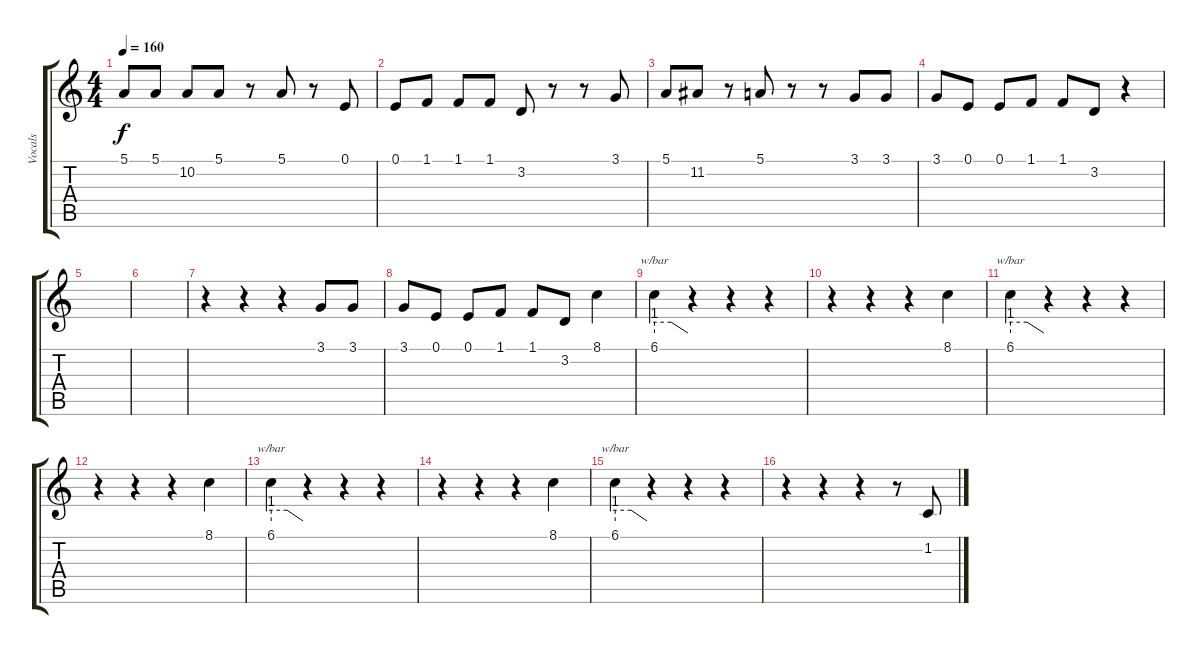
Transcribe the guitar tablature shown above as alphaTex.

\track ("Vocals" "Vocals") {instrument synthvoice}
\staff {score tabs}
\tuning (E4 B3 G3 D3 A2 E2) {hide}
\ts (4 4)
\tempo 160
\clef g2
\ks c
5.1.8{dy f} 5.1.8 10.2.8 5.1.8 r.8 5.1.8 r.8 0.1.8 |
0.1.8 1.1.8 1.1.8 1.1.8 3.2.8 r.8 r.8 3.1.8 |
5.1.8 11.2.8 r.8 5.1.8 r.8 r.8 3.1.8 3.1.8 |
3.1.8 0.1.8 0.1.8 1.1.8 1.1.8 3.2.8 r.4 |
|
|
r.4 r.4 r.4 3.1.8 3.1.8 |
3.1.8 0.1.8 0.1.8 1.1.8 1.1.8 3.2.8 8.1.4 |
6.1.4{tbe (custom default 0 4 30 4 60 0)} r.4 r.4 r.4 |
r.4 r.4 r.4 8.1.4 |
6.1.4{tbe (custom default 0 4 30 4 60 0)} r.4 r.4 r.4 |
r.4 r.4 r.4 8.1.4 |
6.1.4{tbe (custom default 0 4 30 4 60 0)} r.4 r.4 r.4 |
r.4 r.4 r.4 8.1.4 |
6.1.4{tbe (custom default 0 4 30 4 60 0)} r.4 r.4 r.4 |
r.4 r.4 r.4 r.8 1.2.8
